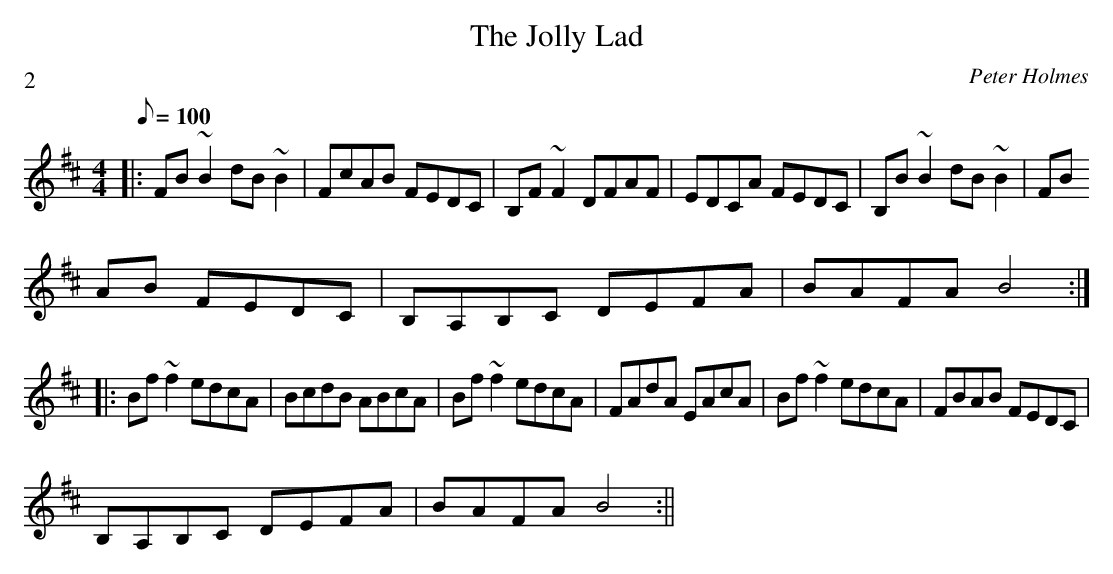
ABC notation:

X:1
T:The Jolly Lad
C:Peter Holmes
P:2
M:4/4
L:1/8
Q:100
K:D
||:FB ~B2 dB ~B2| FcAB FEDC| B,F ~F2 DFAF| EDCA FEDC| B,B ~B2 dB ~B2| FB
AB FEDC| B,A,B,C DEFA|BAFA B4:|
|:Bf ~f2 edcA| BcdB ABcA| Bf ~f2 edcA| FAdA EAcA|Bf ~f2 edcA| FBAB FEDC|
 B,A,B,C DEFA| BAFA B4:||
